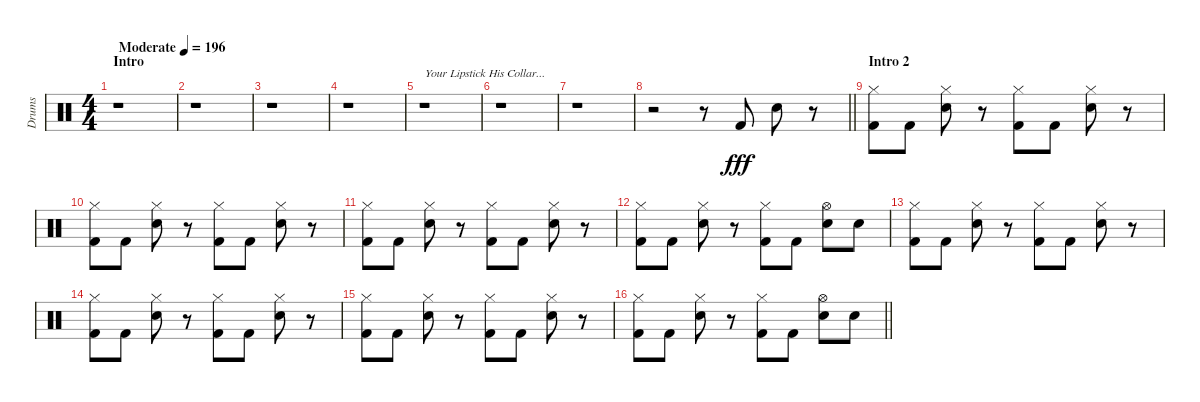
\track ("Drums" "Drums") {instrument percussion}
\staff {score}
\articulation defaults
\ts (4 4)
\section ("" "Intro")
\tempo (196 "Moderate")
\clef neutral
\ks c
r.1{dy fff} |
r.1 |
r.1 |
r.1 |
r.1{txt "Your Lipstick His Collar..."} |
r.1 |
r.1 |
\barLineRight lightlight
r.2 r.8 "Kick (hit) 2".8 "Electric Snare (hit)".8 r.8 |
\section ("" "Intro 2")
("Hi-Hat (closed)" "Kick (hit) 2").8 "Kick (hit) 2".8 ("Hi-Hat (closed)" "Electric Snare (hit)").8 r.8 ("Hi-Hat (closed)" "Kick (hit) 2").8 "Kick (hit) 2".8 ("Hi-Hat (closed)" "Electric Snare (hit)").8 r.8 |
("Hi-Hat (closed)" "Kick (hit) 2").8 "Kick (hit) 2".8 ("Hi-Hat (closed)" "Electric Snare (hit)").8 r.8 ("Hi-Hat (closed)" "Kick (hit) 2").8 "Kick (hit) 2".8 ("Hi-Hat (closed)" "Electric Snare (hit)").8 r.8 |
("Hi-Hat (closed)" "Kick (hit) 2").8 "Kick (hit) 2".8 ("Hi-Hat (closed)" "Electric Snare (hit)").8 r.8 ("Hi-Hat (closed)" "Kick (hit) 2").8 "Kick (hit) 2".8 ("Hi-Hat (closed)" "Electric Snare (hit)").8 r.8 |
("Hi-Hat (closed)" "Kick (hit) 2").8 "Kick (hit) 2".8 ("Hi-Hat (closed)" "Electric Snare (hit)").8 r.8 ("Hi-Hat (closed)" "Kick (hit) 2").8 "Kick (hit) 2".8 ("Hi-Hat (open)" "Electric Snare (hit)").8 "Electric Snare (hit)".8 |
("Hi-Hat (closed)" "Kick (hit) 2").8 "Kick (hit) 2".8 ("Hi-Hat (closed)" "Electric Snare (hit)").8 r.8 ("Hi-Hat (closed)" "Kick (hit) 2").8 "Kick (hit) 2".8 ("Hi-Hat (closed)" "Electric Snare (hit)").8 r.8 |
("Hi-Hat (closed)" "Kick (hit) 2").8 "Kick (hit) 2".8 ("Hi-Hat (closed)" "Electric Snare (hit)").8 r.8 ("Hi-Hat (closed)" "Kick (hit) 2").8 "Kick (hit) 2".8 ("Hi-Hat (closed)" "Electric Snare (hit)").8 r.8 |
("Hi-Hat (closed)" "Kick (hit) 2").8 "Kick (hit) 2".8 ("Hi-Hat (closed)" "Electric Snare (hit)").8 r.8 ("Hi-Hat (closed)" "Kick (hit) 2").8 "Kick (hit) 2".8 ("Hi-Hat (closed)" "Electric Snare (hit)").8 r.8 |
\barLineRight lightlight
("Hi-Hat (closed)" "Kick (hit) 2").8 "Kick (hit) 2".8 ("Hi-Hat (closed)" "Electric Snare (hit)").8 r.8 ("Hi-Hat (closed)" "Kick (hit) 2").8 "Kick (hit) 2".8 ("Hi-Hat (open)" "Electric Snare (hit)").8 "Electric Snare (hit)".8
